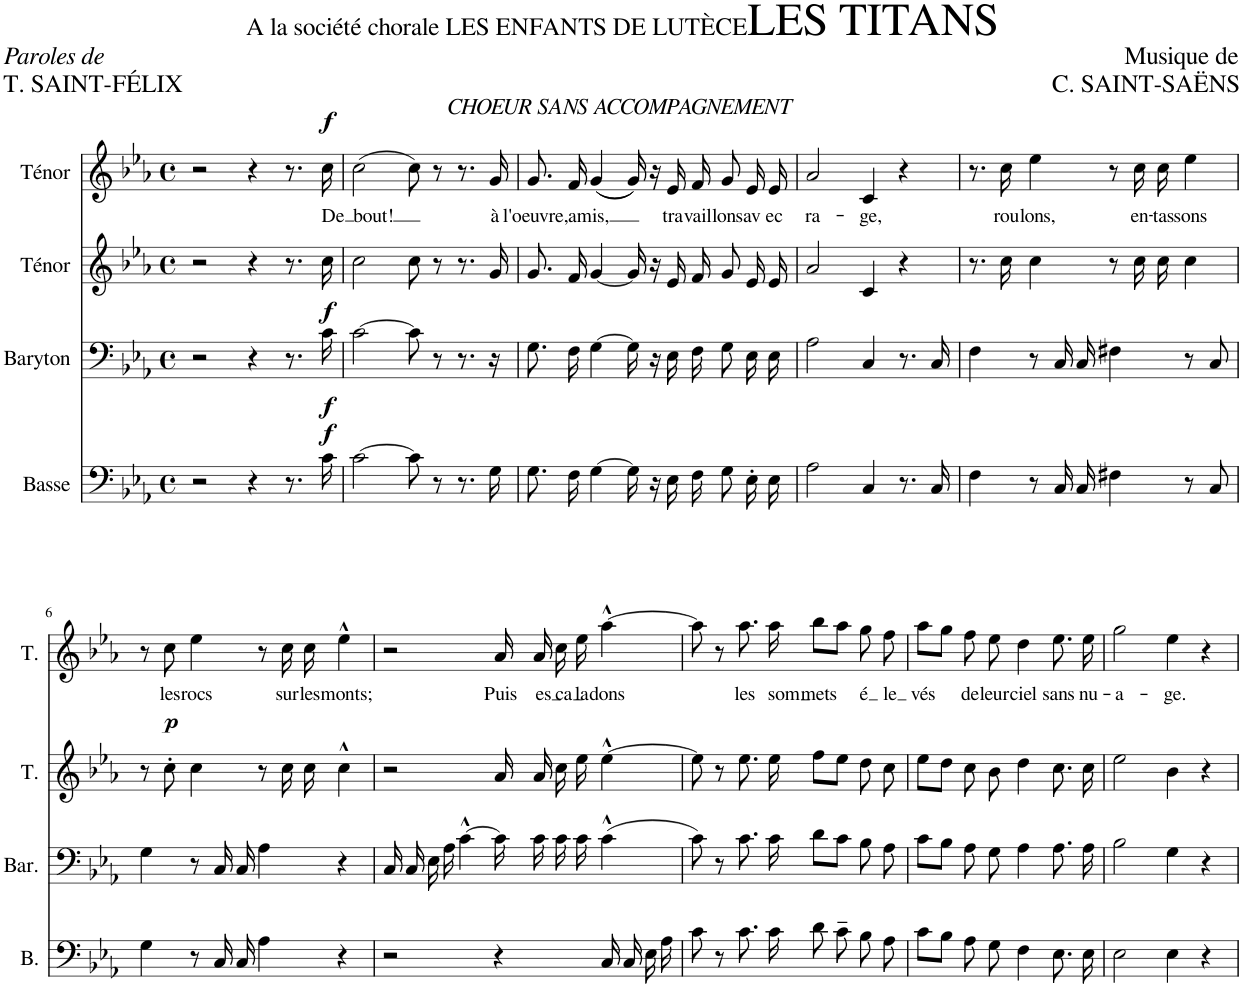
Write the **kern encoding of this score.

**kern	**dynam	**kern	**dynam	**kern	**dynam	**kern	**text	**dynam
*part4	*part4	*part3	*part3	*part2	*part2	*part1	*part1	*part1
*staff4	*staff4	*staff3	*staff3	*staff2	*staff2	*staff1	*staff1	*staff1
*I"Basse	*	*I"Baryton	*	*I"Ténor	*	*I"Ténor	*	*
*I'B.	*	*I'Bar.	*	*I'T.	*	*I'T.	*	*
*clefF4	*	*clefF4	*	*clefG2	*	*clefG2	*	*
*k[b-e-a-]	*	*k[b-e-a-]	*	*k[b-e-a-]	*	*k[b-e-a-]	*	*
*M4/4	*	*M4/4	*	*M4/4	*	*M4/4	*	*
*met(c)	*	*met(c)	*	*met(c)	*	*met(c)	*	*
=1	=1	=1	=1	=1	=1	=1	=1	=1
2r	.	2r	.	2r	.	2r	.	.
4r	.	4r	.	4r	.	4r	.	.
8.r	.	8.r	.	8.r	.	8.r	.	.
!	!LO:DY:a	!	!LO:DY:b	!	!LO:DY:b	!	!LO:LY:b	!LO:DY:a
16c\	f	16c\	f	16cc\	f	16cc\	De	f
=2	=2	=2	=2	=2	=2	=2	=2	=2
!	!	!	!	!	!	!	!LO:LY:b	!
[>2c\	.	[>2c\	.	2cc\	.	(2cc\	bout!	.
8c\]	.	8c\]	.	8cc\	.	8cc\)	.	.
8r	.	8r	.	8r	.	8r	.	.
8.r	.	8.r	.	8.r	.	8.r	.	.
!	!	!	!	!	!	!	!LO:LY:b	!
16G\	.	16r	.	16g/	.	16g/	à	.
=3	=3	=3	=3	=3	=3	=3	=3	=3
!	!	!	!	!	!	!	!LO:LY:b	!
8.G\	.	8.G\	.	8.g/	.	8.g/	l'oeuvre,	.
!	!	!	!	!	!	!	!LO:LY:b	!
16F\	.	16F\	.	16f/	.	16f/	amis,	.
[>4G\	.	[>4G\	.	[<4g/	.	((4g/	.	.
16G\]	.	16G\]	.	16g/]	.	16g/))	.	.
16r	.	16r	.	16r	.	16r	.	.
!	!	!	!	!	!	!	!LO:LY:b	!
16E-\	.	16E-\	.	16e-/	.	16e-/	tra	.
!	!	!	!	!	!	!	!LO:LY:b	!
16F\	.	16F\	.	16f/	.	16f/	vail	.
!	!	!	!	!	!	!	!LO:LY:b	!
8G\	.	8G\	.	8g/	.	8g/	lons	.
!	!	!	!	!	!	!	!LO:LY:b	!
16E-'\	.	16E-\	.	16e-/	.	16e-/	av	.
!	!	!	!	!	!	!	!LO:LY:b	!
16E-\	.	16E-\	.	16e-/	.	16e-/	ec	.
=4	=4	=4	=4	=4	=4	=4	=4	=4
!	!	!	!	!	!	!	!LO:LY:b	!
2A-\	.	2A-\	.	2a-/	.	2a-/	ra-	.
!	!	!	!	!	!	!	!LO:LY:b	!
4C/	.	4C/	.	4c/	.	4c/	-ge,	.
8.r	.	8.r	.	4r	.	4r	.	.
16C/	.	16C/	.	.	.	.	.	.
=5	=5	=5	=5	=5	=5	=5	=5	=5
4F\	.	4F\	.	8.r	.	8.r	.	.
!	!	!	!	!	!	!	!LO:LY:b	!
.	.	.	.	16cc\	.	16cc\	rou	.
!	!	!	!	!	!	!	!LO:LY:b	!
8r	.	8r	.	4cc\	.	4ee-\	lons,	.
16C/	.	16C/	.	.	.	.	.	.
16C/	.	16C/	.	.	.	.	.	.
4F#X\	.	4F#X\	.	8r	.	8r	.	.
!	!	!	!	!	!	!	!LO:LY:b	!
.	.	.	.	16cc\	.	16cc\	en-	.
!	!	!	!	!	!	!	!LO:LY:b	!
.	.	.	.	16cc\	.	16cc\	-tas	.
!	!	!	!	!	!	!	!LO:LY:b	!
8r	.	8r	.	4cc\	.	4ee-\	sons	.
8C/	.	8C/	.	.	.	.	.	.
!!LO:LB:g=z
=6	=6	=6	=6	=6	=6	=6	=6	=6
4G\	.	4G\	.	8r	.	8r	.	.
!	!	!	!	!	!LO:DY:a	!	!LO:LY:b	!
.	.	.	.	8cc'\	p	8cc\	les	.
!	!	!	!	!	!	!	!LO:LY:b	!
8r	.	8r	.	4cc\	.	4ee-\	rocs	.
16C/	.	16C/	.	.	.	.	.	.
16C/	.	16C/	.	.	.	.	.	.
4A-\	.	4A-\	.	8r	.	8r	.	.
!	!	!	!	!	!	!	!LO:LY:b	!
.	.	.	.	16cc\	.	16cc\	sur	.
!	!	!	!	!	!	!	!LO:LY:b	!
.	.	.	.	16cc\	.	16cc\	les	.
!	!	!	!	!	!	!	!LO:LY:b	!
4r	.	4r	.	4cc^^\	.	4ee-^^\	monts;	.
=7	=7	=7	=7	=7	=7	=7	=7	=7
2r	.	16C/	.	2r	.	2r	.	.
.	.	16C/	.	.	.	.	.	.
.	.	16E-\	.	.	.	.	.	.
.	.	16A-\	.	.	.	.	.	.
.	.	[>4c^^\	.	.	.	.	.	.
!	!	!	!	!	!	!	!LO:LY:b	!
4r	.	16c\]	.	16a-/	.	16a-/	Puis	.
!	!	!	!	!	!	!	!LO:LY:b	!
.	.	16c\	.	16a-/	.	16a-/	es	.
!	!	!	!	!	!	!	!LO:LY:b	!
.	.	16c\	.	16cc\	.	16cc\	ca	.
!	!	!	!	!	!	!	!LO:LY:b	!
.	.	16c\	.	16ee-\	.	16ee-\	la	.
!	!	!	!	!	!	!	!LO:LY:b	!
16C/	.	(4c^^\	.	[>4ee-^^\	.	[>4aa-^^\	dons	.
16C/	.	.	.	.	.	.	.	.
16E-\	.	.	.	.	.	.	.	.
16A-\	.	.	.	.	.	.	.	.
=8	=8	=8	=8	=8	=8	=8	=8	=8
8c\	.	8c\)	.	8ee-\]	.	8aa-\]	.	.
8r	.	8r	.	8r	.	8r	.	.
!	!	!	!	!	!	!	!LO:LY:b	!
8.c\	.	8.c\	.	8.ee-\	.	8.aa-\	les	.
!	!	!	!	!	!	!	!LO:LY:b	!
16c\	.	16c\	.	16ee-\	.	16aa-\	som	.
!	!	!	!	!	!	!	!LO:LY:b	!
8d\	.	8d\L	.	8ff\L	.	8bb-\L	mets	.
8c~\	.	8c\J	.	8ee-\J	.	8aa-\J	.	.
!	!	!	!	!	!	!	!LO:LY:b	!
8B-\	.	8B-\	.	8dd\	.	8gg\	é	.
!	!	!	!	!	!	!	!LO:LY:b	!
8A-\	.	8A-\	.	8cc\	.	8ff\	le	.
=9	=9	=9	=9	=9	=9	=9	=9	=9
!	!	!	!	!	!	!	!LO:LY:b	!
8c\L	.	8c\L	.	8ee-\L	.	8aa-\L	vés	.
8B-\J	.	8B-\J	.	8dd\J	.	8gg\J	.	.
!	!	!	!	!	!	!	!LO:LY:b	!
8A-\	.	8A-\	.	8cc\	.	8ff\	de	.
!	!	!	!	!	!	!	!LO:LY:b	!
8G\	.	8G\	.	8b-\	.	8ee-\	leur	.
!	!	!	!	!	!	!	!LO:LY:b	!
4F\	.	4A-\	.	4dd\	.	4dd\	ciel	.
!	!	!	!	!	!	!	!LO:LY:b	!
8.E-\	.	8.A-\	.	8.cc\	.	8.ee-\	sans	.
!	!	!	!	!	!	!	!LO:LY:b	!
16E-\	.	16A-\	.	16cc\	.	16ee-\	nu-	.
=10	=10	=10	=10	=10	=10	=10	=10	=10
!	!	!	!	!	!	!	!LO:LY:b	!
2E-\	.	2B-\	.	2ee-\	.	2gg\	-a-	.
!	!	!	!	!	!	!	!LO:LY:b	!
4E-\	.	4G\	.	4b-\	.	4ee-\	-ge.	.
4r	.	4r	.	4r	.	4r	.	.
=	=	=	=	=	=	=	=	=
*-	*-	*-	*-	*-	*-	*-	*-	*-
